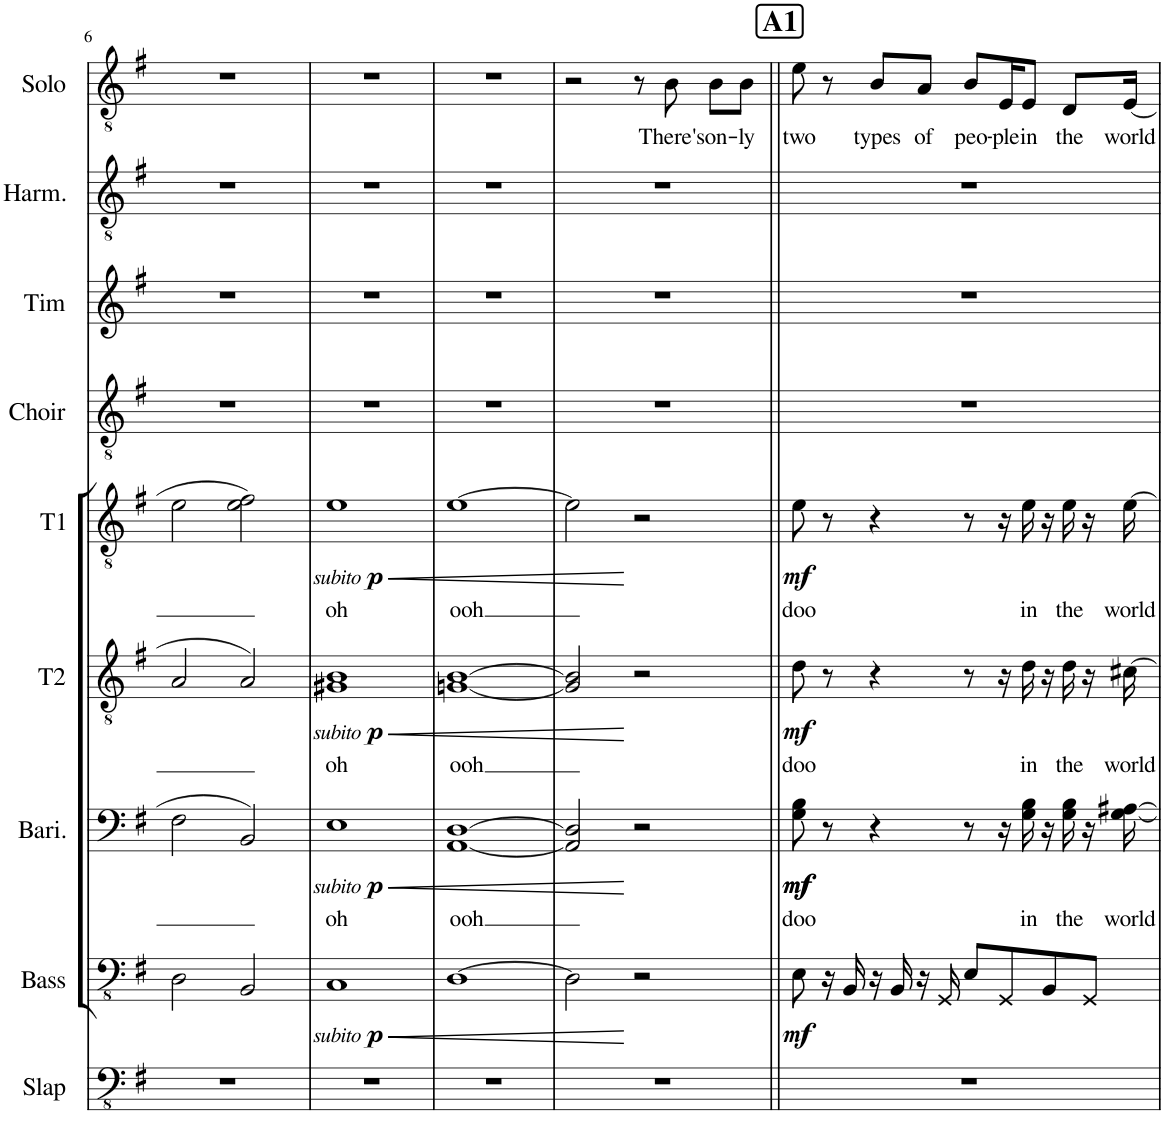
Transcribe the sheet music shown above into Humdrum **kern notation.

**kern	**kern	**dynam	**kern	**text	**dynam	**kern	**text	**dynam	**kern	**text	**dynam	**kern	**kern	**kern	**kern	**text
*part9	*part8	*part8	*part7	*part7	*part7	*part6	*part6	*part6	*part5	*part5	*part5	*part4	*part3	*part2	*part1	*part1
*staff9	*staff8	*staff8	*staff7	*staff7	*staff7	*staff6	*staff6	*staff6	*staff5	*staff5	*staff5	*staff4	*staff3	*staff2	*staff1	*staff1
*I"Slap Bass	*I"Bass	*	*I"Baritone	*	*	*I"Tenor 2	*	*	*I"Tenor 1	*	*	*I"Choir	*I"Tim	*I"Harmonies	*I"Solo	*
*I'Slap	*I'Bass	*	*I'Bari.	*	*	*I'T2	*	*	*I'T1	*	*	*I'Choir	*I'Tim	*I'Harm.	*I'Solo	*
!!LO:PB:g=z
*clefFv4	*clefFv4	*	*clefF4	*	*	*clefGv2	*	*	*clefGv2	*	*	*clefGv2	*clefG2	*clefGv2	*clefGv2	*
*k[f#]	*k[f#]	*	*k[f#]	*	*	*k[f#]	*	*	*k[f#]	*	*	*k[f#]	*k[f#]	*k[f#]	*k[f#]	*
*M4/4	*M4/4	*	*M4/4	*	*	*M4/4	*	*	*M4/4	*	*	*M4/4	*M4/4	*M4/4	*M4/4	*
=6	=6	=6	=6	=6	=6	=6	=6	=6	=6	=6	=6	=6	=6	=6	=6	=6
1r	2DD\	.	2F#\	.	.	2A/	.	.	2e\	.	.	1r	1r	1r	1r	.
.	2BBB/	.	2BB/	.	.	2A/	.	.	2e\ 2f#\	.	.	.	.	.	.	.
=7	=7	=7	=7	=7	=7	=7	=7	=7	=7	=7	=7	=7	=7	=7	=7	=7
!	!	!LO:HP:b	!	!LO:LY:b	!LO:HP:b	!	!LO:LY:b	!LO:HP:b	!	!LO:LY:b	!LO:HP:b	!	!	!	!	!
!	!	!LO:DY:n=1:b	!	!	!	!	!	!	!	!	!	!	!	!	!	!
!	!	!LO:DY:n=2:b	!	!	!LO:DY:n=1:b	!	!	!	!	!	!	!	!	!	!	!
!	!	!	!	!	!LO:DY:n=2:b	!	!	!LO:DY:n=1:b	!	!	!	!	!	!	!	!
!	!	!	!	!	!	!	!	!LO:DY:n=2:b	!	!	!LO:DY:n=1:b	!	!	!	!	!
!	!	!	!	!	!	!	!	!	!	!	!LO:DY:n=2:b	!	!	!	!	!
1r	1CC	< other-dynamics p	1E	oh	< other-dynamics p	1G#X 1B	oh	< other-dynamics p	1e	oh	< other-dynamics p	1r	1r	1r	1r	.
=8	=8	=8	=8	=8	=8	=8	=8	=8	=8	=8	=8	=8	=8	=8	=8	=8
!	!	!	!	!LO:LY:b	!	!	!LO:LY:b	!	!	!LO:LY:b	!	!	!	!	!	!
1r	[1DD	.	[1AA [1D	ooh	.	[1Gn [1B	ooh	.	[1e	ooh	.	1r	1r	1r	1r	.
=9	=9	=9	=9	=9	=9	=9	=9	=9	=9	=9	=9	=9	=9	=9	=9	=9
1r	2DD\]	.	2AA/] 2D/]	.	.	2G/] 2B/]	.	.	2e\]	.	.	1r	1r	1r	2r	.
.	2r	[	2r	.	[	2r	.	[	2r	.	[	.	.	.	8r	.
!	!	!	!	!	!	!	!	!	!	!	!	!	!	!	!	!LO:LY:b
.	.	.	.	.	.	.	.	.	.	.	.	.	.	.	8B\	There's
!	!	!	!	!	!	!	!	!	!	!	!	!	!	!	!	!LO:LY:b
.	.	.	.	.	.	.	.	.	.	.	.	.	.	.	8B\L	on-
!	!	!	!	!	!	!	!	!	!	!	!	!	!	!	!	!LO:LY:b
.	.	.	.	.	.	.	.	.	.	.	.	.	.	.	8B\J	-ly
!!LO:REH:place=s1:a:B:cj:fs=14:t=A1
=10||	=10||	=10||	=10||	=10||	=10||	=10||	=10||	=10||	=10||	=10||	=10||	=10||	=10||	=10||	=10||	=10||
!	!	!LO:DY:b	!	!LO:LY:b	!LO:DY:b	!	!LO:LY:b	!	!	!LO:LY:b	!	!	!	!	!	!LO:LY:b
!	!	!	!	!	!LO:DY:n=1:b	!	!	!LO:DY:b	!	!	!LO:DY:b	!	!	!	!	!
1r	8EE\	mf	8G\ 8B\	doo	mf mf	8d\	doo	mf	8e\	doo	mf	1r	1r	1r	8e\	two
.	16r	.	8r	.	.	8r	.	.	8r	.	.	.	.	.	8r	.
.	16BBB/	.	.	.	.	.	.	.	.	.	.	.	.	.	.	.
!	!	!	!	!	!	!	!	!	!	!	!	!	!	!	!	!LO:LY:b
.	16r	.	4r	.	.	4r	.	.	4r	.	.	.	.	.	8B/L	types
.	16BBB/	.	.	.	.	.	.	.	.	.	.	.	.	.	.	.
!	!	!	!	!	!	!	!	!	!	!	!	!	!	!	!	!LO:LY:b
.	16r	.	.	.	.	.	.	.	.	.	.	.	.	.	8A/J	of
.	16GGG/	.	.	.	.	.	.	.	.	.	.	.	.	.	.	.
!	!	!	!	!	!	!	!	!	!	!	!	!	!	!	!	!LO:LY:b
.	8EE/L	.	8r	.	.	8r	.	.	8r	.	.	.	.	.	8B/L	peo-
!	!	!	!	!	!	!	!	!	!	!	!	!	!	!	!	!LO:LY:b
.	8GGG/	.	16r	.	.	16r	.	.	16r	.	.	.	.	.	16E/K	-ple
!	!	!	!	!LO:LY:b	!	!	!LO:LY:b	!	!	!LO:LY:b	!	!	!	!	!	!LO:LY:b
.	.	.	16G\ 16B\	in	.	16d\	in	.	16e\	in	.	.	.	.	8E/J	in
.	8BBB/	.	16r	.	.	16r	.	.	16r	.	.	.	.	.	.	.
!	!	!	!	!LO:LY:b	!	!	!LO:LY:b	!	!	!LO:LY:b	!	!	!	!	!	!LO:LY:b
.	.	.	16G\ 16B\	the	.	16d\	the	.	16e\	the	.	.	.	.	8D/L	the
.	8GGG/J	.	16r	.	.	16r	.	.	16r	.	.	.	.	.	.	.
!	!	!	!	!LO:LY:b	!	!	!LO:LY:b	!	!	!LO:LY:b	!	!	!	!	!	!LO:LY:b
.	.	.	[16G\ [16A#X\	world	.	[16c#X\	world	.	[16e\	world	.	.	.	.	[16E/Jk	world
=	=	=	=	=	=	=	=	=	=	=	=	=	=	=	=	=
*-	*-	*-	*-	*-	*-	*-	*-	*-	*-	*-	*-	*-	*-	*-	*-	*-
